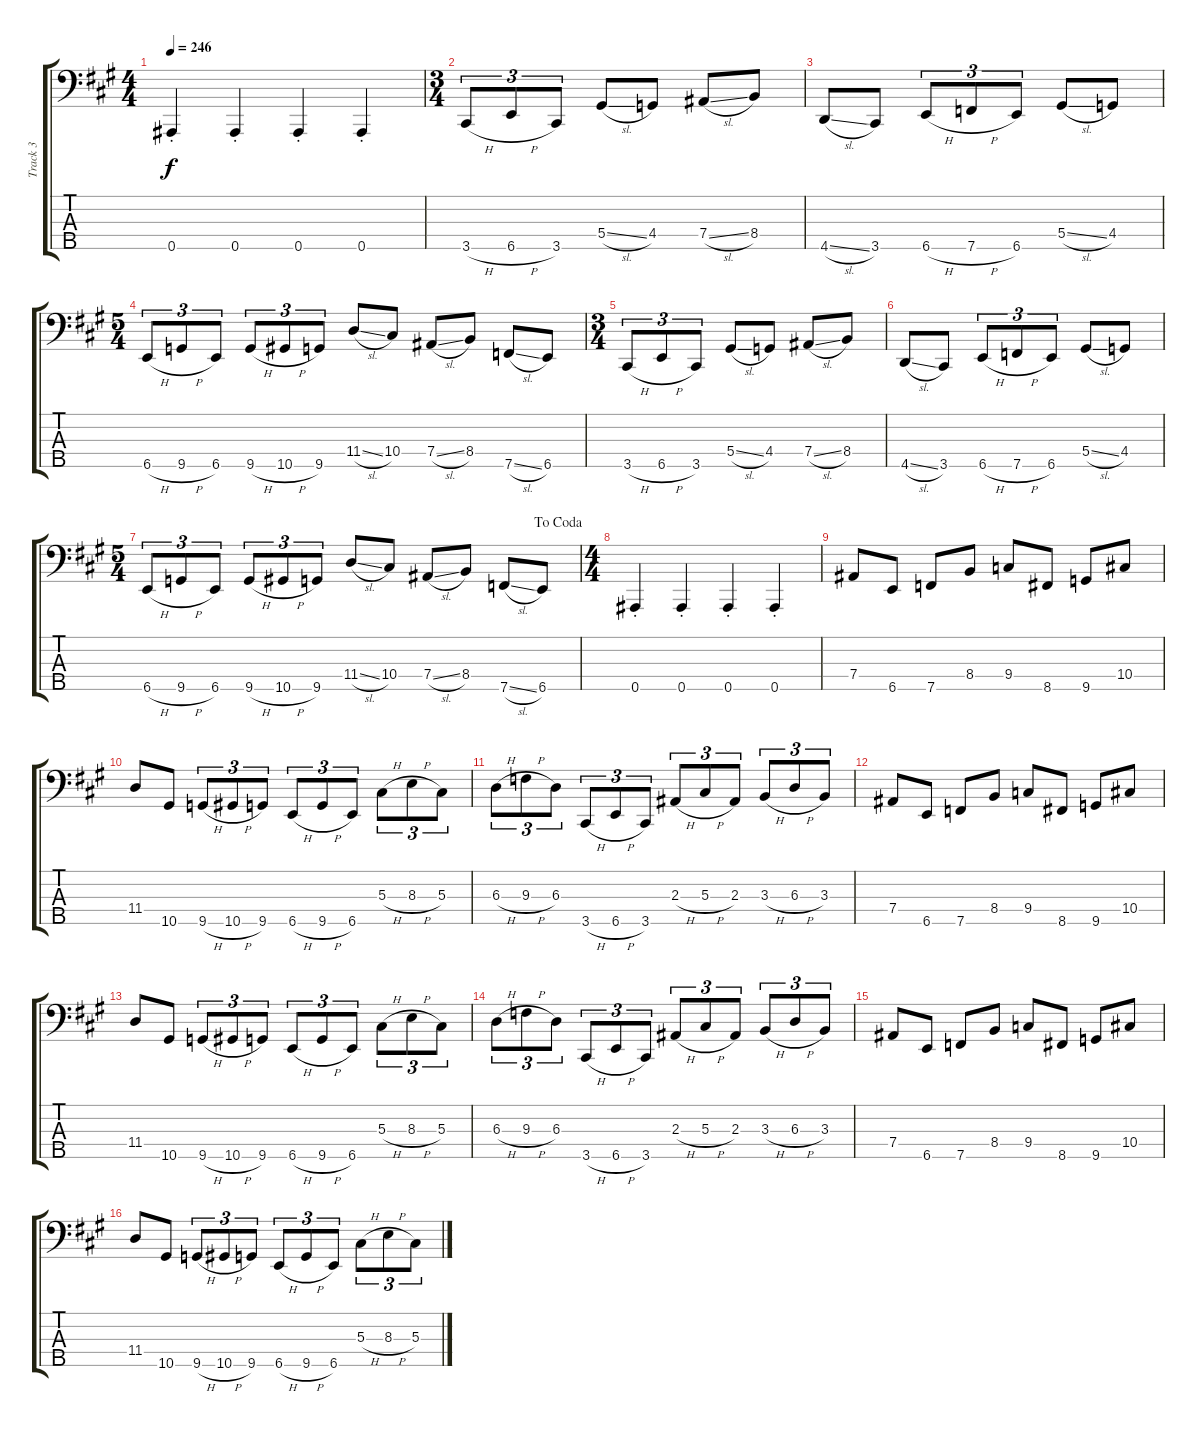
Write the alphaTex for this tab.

\track ("Track 3" "Track 3") {instrument electricbassfinger}
\staff {score tabs}
\tuning (Gb2 Db2 Ab1 Eb1 Bb0) {hide}
\ts (4 4)
\tempo 246
\clef f4
\ks f#minor
0.5{st}.4{dy f} 0.5{st}.4 0.5{st}.4 0.5{st}.4 |
\ts (3 4)
3.5{h}.8{tu (3 2)} 6.5{h}.8{tu (3 2)} 3.5.8{tu (3 2)} 5.4{sl}.8 4.4.8 7.4{sl}.8 8.4.8 |
4.5{sl}.8 3.5.8 6.5{h}.8{tu (3 2)} 7.5{h}.8{tu (3 2)} 6.5.8{tu (3 2)} 5.4{sl}.8 4.4.8 |
\ts (5 4)
6.5{h}.8{tu (3 2)} 9.5{h}.8{tu (3 2)} 6.5.8{tu (3 2)} 9.5{h}.8{tu (3 2)} 10.5{h}.8{tu (3 2)} 9.5.8{tu (3 2)} 11.4{sl}.8 10.4.8 7.4{sl}.8 8.4.8 7.5{sl}.8 6.5.8 |
\ts (3 4)
3.5{h}.8{tu (3 2)} 6.5{h}.8{tu (3 2)} 3.5.8{tu (3 2)} 5.4{sl}.8 4.4.8 7.4{sl}.8 8.4.8 |
4.5{sl}.8 3.5.8 6.5{h}.8{tu (3 2)} 7.5{h}.8{tu (3 2)} 6.5.8{tu (3 2)} 5.4{sl}.8 4.4.8 |
\ts (5 4)
\jump dacoda
6.5{h}.8{tu (3 2)} 9.5{h}.8{tu (3 2)} 6.5.8{tu (3 2)} 9.5{h}.8{tu (3 2)} 10.5{h}.8{tu (3 2)} 9.5.8{tu (3 2)} 11.4{sl}.8 10.4.8 7.4{sl}.8 8.4.8 7.5{sl}.8 6.5.8 |
\ts (4 4)
0.5{st}.4 0.5{st}.4 0.5{st}.4 0.5{st}.4 |
7.4.8 6.5.8 7.5.8 8.4.8 9.4.8 8.5.8 9.5.8 10.4.8 |
11.4.8 10.5.8 9.5{h}.8{tu (3 2)} 10.5{h}.8{tu (3 2)} 9.5.8{tu (3 2)} 6.5{h}.8{tu (3 2)} 9.5{h}.8{tu (3 2)} 6.5.8{tu (3 2)} 5.3{h}.8{tu (3 2)} 8.3{h}.8{tu (3 2)} 5.3.8{tu (3 2)} |
6.3{h}.8{tu (3 2)} 9.3{h}.8{tu (3 2)} 6.3.8{tu (3 2)} 3.5{h}.8{tu (3 2)} 6.5{h}.8{tu (3 2)} 3.5.8{tu (3 2)} 2.3{h}.8{tu (3 2)} 5.3{h}.8{tu (3 2)} 2.3.8{tu (3 2)} 3.3{h}.8{tu (3 2)} 6.3{h}.8{tu (3 2)} 3.3.8{tu (3 2)} |
7.4.8 6.5.8 7.5.8 8.4.8 9.4.8 8.5.8 9.5.8 10.4.8 |
11.4.8 10.5.8 9.5{h}.8{tu (3 2)} 10.5{h}.8{tu (3 2)} 9.5.8{tu (3 2)} 6.5{h}.8{tu (3 2)} 9.5{h}.8{tu (3 2)} 6.5.8{tu (3 2)} 5.3{h}.8{tu (3 2)} 8.3{h}.8{tu (3 2)} 5.3.8{tu (3 2)} |
6.3{h}.8{tu (3 2)} 9.3{h}.8{tu (3 2)} 6.3.8{tu (3 2)} 3.5{h}.8{tu (3 2)} 6.5{h}.8{tu (3 2)} 3.5.8{tu (3 2)} 2.3{h}.8{tu (3 2)} 5.3{h}.8{tu (3 2)} 2.3.8{tu (3 2)} 3.3{h}.8{tu (3 2)} 6.3{h}.8{tu (3 2)} 3.3.8{tu (3 2)} |
7.4.8 6.5.8 7.5.8 8.4.8 9.4.8 8.5.8 9.5.8 10.4.8 |
11.4.8 10.5.8 9.5{h}.8{tu (3 2)} 10.5{h}.8{tu (3 2)} 9.5.8{tu (3 2)} 6.5{h}.8{tu (3 2)} 9.5{h}.8{tu (3 2)} 6.5.8{tu (3 2)} 5.3{h}.8{tu (3 2)} 8.3{h}.8{tu (3 2)} 5.3.8{tu (3 2)}
